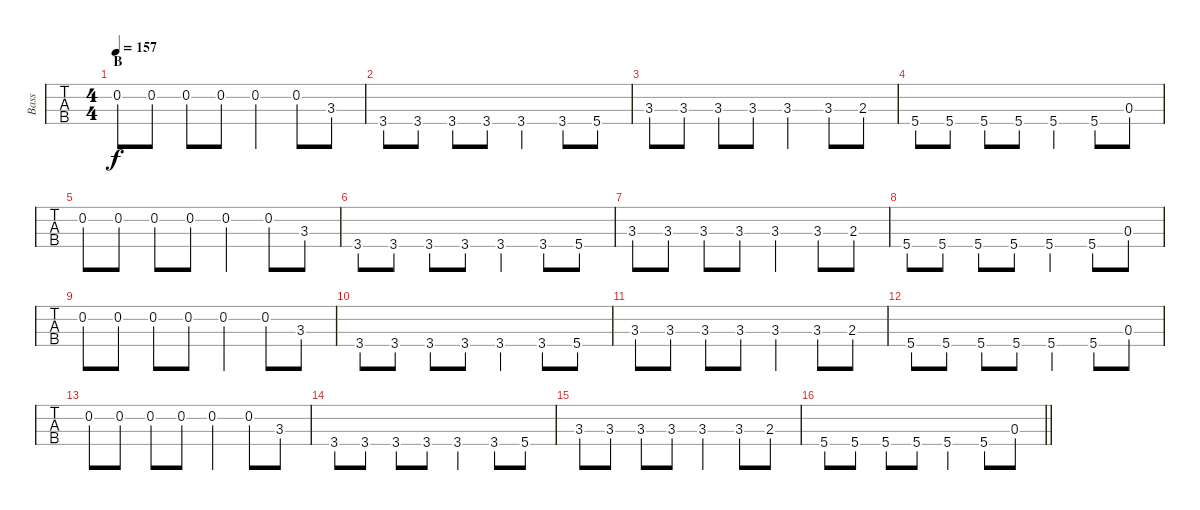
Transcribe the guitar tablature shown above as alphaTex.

\track ("Bass" "Bass") {instrument electricbassfinger}
\staff {tabs}
\tuning (G2 D2 A1 D1) {hide}
\ts (4 4)
\section ("" "B")
\tempo 157
\clef f4
\ks c
0.2.8{dy f} 0.2.8 0.2{st}.8 0.2.8 0.2.4 0.2.8 3.3.8 |
3.4.8 3.4.8 3.4{st}.8 3.4.8 3.4.4 3.4.8 5.4.8 |
3.3.8 3.3.8 3.3{st}.8 3.3.8 3.3.4 3.3.8 2.3.8 |
5.4.8 5.4.8 5.4{st}.8 5.4.8 5.4.4 5.4.8 0.3.8 |
0.2.8 0.2.8 0.2{st}.8 0.2.8 0.2.4 0.2.8 3.3.8 |
3.4.8 3.4.8 3.4{st}.8 3.4.8 3.4.4 3.4.8 5.4.8 |
3.3.8 3.3.8 3.3{st}.8 3.3.8 3.3.4 3.3.8 2.3.8 |
5.4.8 5.4.8 5.4{st}.8 5.4.8 5.4.4 5.4.8 0.3.8 |
0.2.8 0.2.8 0.2{st}.8 0.2.8 0.2.4 0.2.8 3.3.8 |
3.4.8 3.4.8 3.4{st}.8 3.4.8 3.4.4 3.4.8 5.4.8 |
3.3.8 3.3.8 3.3{st}.8 3.3.8 3.3.4 3.3.8 2.3.8 |
5.4.8 5.4.8 5.4{st}.8 5.4.8 5.4.4 5.4.8 0.3.8 |
0.2.8 0.2.8 0.2{st}.8 0.2.8 0.2.4 0.2.8 3.3.8 |
3.4.8 3.4.8 3.4{st}.8 3.4.8 3.4.4 3.4.8 5.4.8 |
3.3.8 3.3.8 3.3{st}.8 3.3.8 3.3.4 3.3.8 2.3.8 |
\barLineRight lightlight
5.4.8 5.4.8 5.4{st}.8 5.4.8 5.4.4 5.4.8 0.3.8
